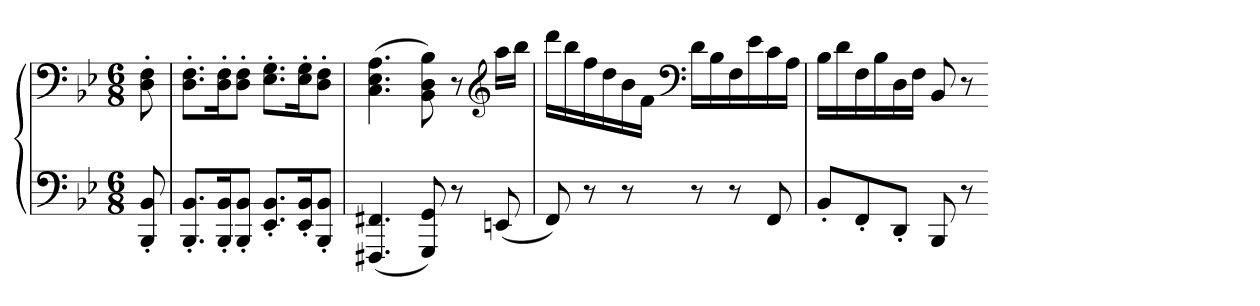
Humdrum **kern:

**kern	**kern
*part1	*part1
*staff2	*staff1
*clefF4	*clefF4
*k[b-e-]	*k[b-e-]
*B-:	*B-:
*M6/8	*M6/8
=	=
8BBB-' 8BB-'	8D' 8F'
=49	=49
8.BBB-' 8.BB-'L	8.D' 8.F'L
16BBB-' 16BB-'K	16D' 16F'K
8BBB-' 8BB-'J	8D' 8F'J
8.EE-' 8.BB-'L	8.E-' 8.G'L
16EE-' 16BB-'K	16E-' 16G'K
8BBB-' 8BB-'J	8D' 8F'J
=50	=50
(4.FFF#X 4.FF#X	(4.C 4.E- 4.A
8GGG 8GG)	8BB- 8D 8B-)
8r	8r
*	*clefG2
(8EEn	16aaLL
.	16bb-JJ
=51	=51
8FF)	16dddLL
.	16bb-
8r	16ff
.	16dd
8r	16b-
.	16fJJ
*	*clefF4
8r	16dLL
.	16B-
8r	16F
.	16e-
8FF	16c
.	16AJJ
=52	=52
8BB-'L	16B-LL
.	16d
8FF'	16F
.	16B-
8DD'J	16D
.	16FJJ
8BBB-	8BB-
8r	8r
=-	=-
*-	*-
